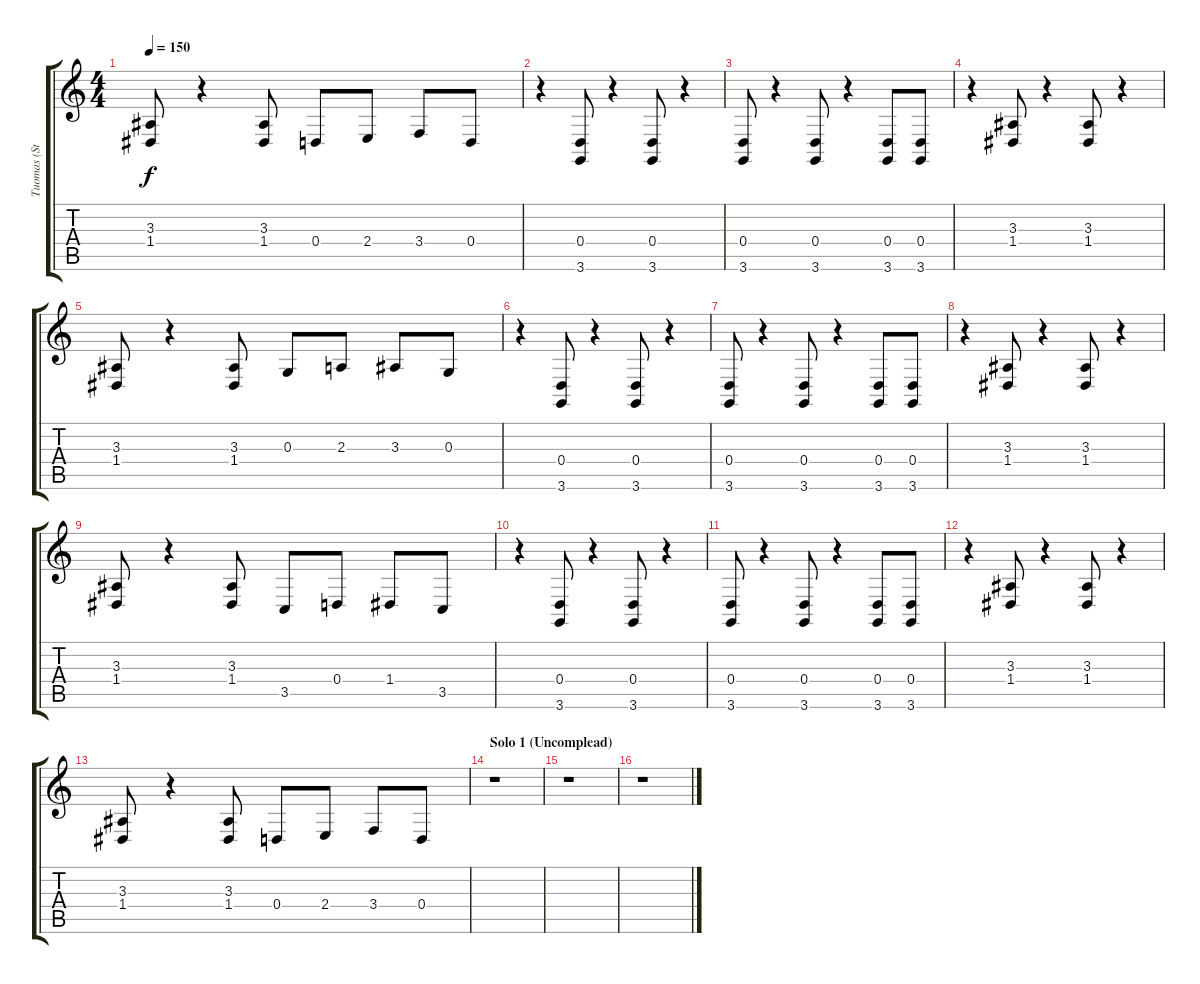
\track ("Tuomas (String)" "Tuomas (St") {instrument stringensemble1}
\staff {score tabs}
\tuning (E4 B3 G3 D3 A2 E2) {hide}
\ts (4 4)
\tempo 150
\clef g2
\ks c
(3.3 1.4).8{dy f} r.4 (3.3 1.4).8 0.4.8 2.4.8 3.4.8 0.4.8 |
r.4 (0.4 3.6).8 r.4 (0.4 3.6).8 r.4 |
(0.4 3.6).8 r.4 (0.4 3.6).8 r.4 (0.4 3.6).8 (0.4 3.6).8 |
r.4 (3.3 1.4).8 r.4 (3.3 1.4).8 r.4 |
(3.3 1.4).8 r.4 (3.3 1.4).8 0.3.8 2.3.8 3.3.8 0.3.8 |
r.4 (0.4 3.6).8 r.4 (0.4 3.6).8 r.4 |
(0.4 3.6).8 r.4 (0.4 3.6).8 r.4 (0.4 3.6).8 (0.4 3.6).8 |
r.4 (3.3 1.4).8 r.4 (3.3 1.4).8 r.4 |
(3.3 1.4).8 r.4 (3.3 1.4).8 3.5.8 0.4.8 1.4.8 3.5.8 |
r.4 (0.4 3.6).8 r.4 (0.4 3.6).8 r.4 |
(0.4 3.6).8 r.4 (0.4 3.6).8 r.4 (0.4 3.6).8 (0.4 3.6).8 |
r.4 (3.3 1.4).8 r.4 (3.3 1.4).8 r.4 |
(3.3 1.4).8 r.4 (3.3 1.4).8 0.4.8 2.4.8 3.4.8 0.4.8 |
\section ("" "Solo 1 (Uncomplead)")
r.1 |
r.1 |
r.1
